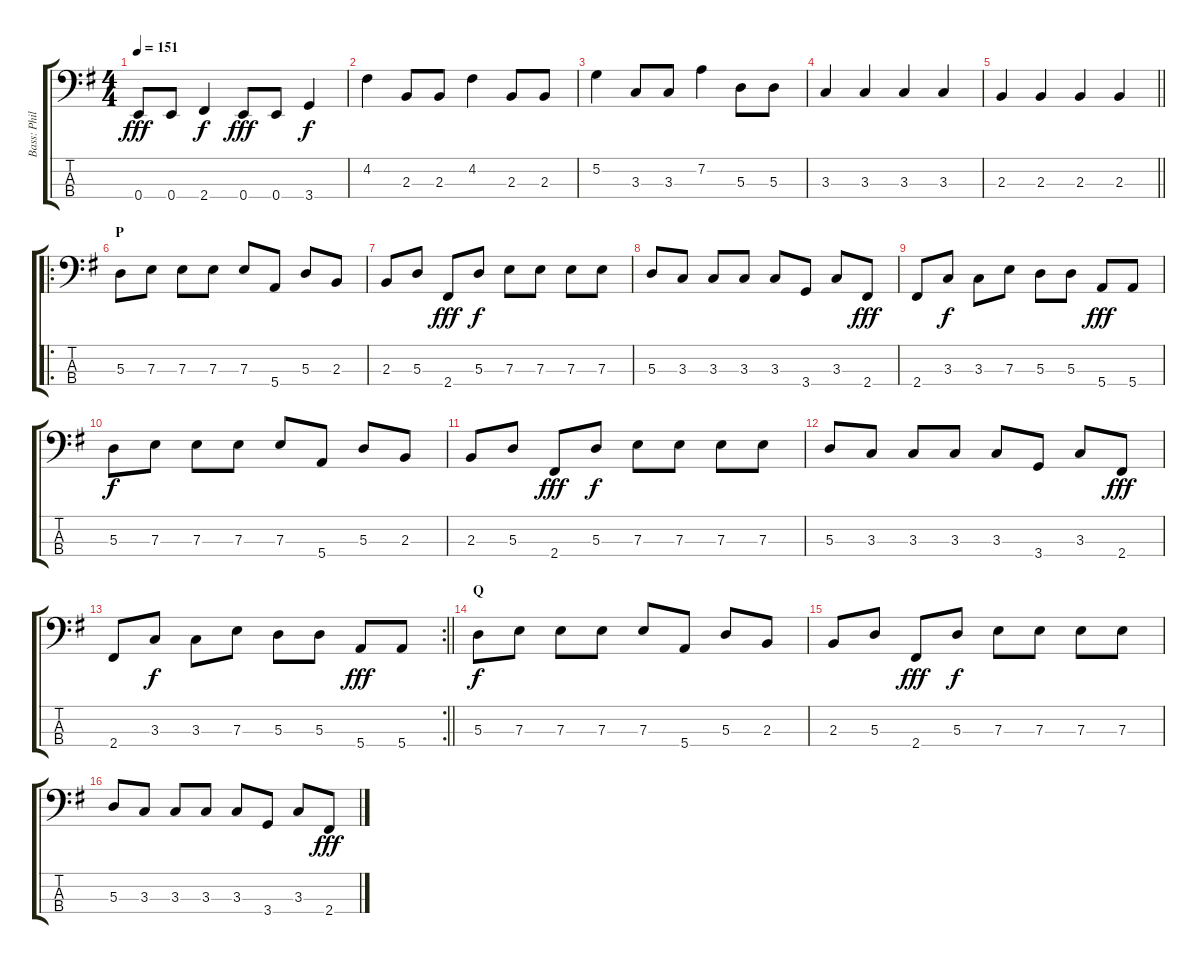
\track ("Bass: Phillip" "Bass: Phil") {instrument electricbassfinger}
\staff {score tabs}
\tuning (G2 D2 A1 E1) {hide}
\ts (4 4)
\tempo 151
\clef f4
\ks g
0.4.8{dy fff} 0.4.8 2.4.4{dy f} 0.4.8{dy fff} 0.4.8 3.4.4{dy f} |
4.2.4 2.3.8 2.3.8 4.2.4 2.3.8 2.3.8 |
5.2.4 3.3.8 3.3.8 7.2.4 5.3.8 5.3.8 |
3.3.4 3.3.4 3.3.4 3.3.4 |
\barLineRight lightlight
2.3.4 2.3.4 2.3.4 2.3.4 |
\ro
\section ("" "P")
5.3.8 7.3.8 7.3.8 7.3.8 7.3.8 5.4.8 5.3.8 2.3.8 |
2.3.8 5.3.8 2.4.8{dy fff} 5.3.8{dy f} 7.3.8 7.3.8 7.3.8 7.3.8 |
5.3.8 3.3.8 3.3.8 3.3.8 3.3.8 3.4.8 3.3.8 2.4.8{dy fff} |
2.4.8 3.3.8{dy f} 3.3.8 7.3.8 5.3.8 5.3.8 5.4.8{dy fff} 5.4.8 |
5.3.8{dy f} 7.3.8 7.3.8 7.3.8 7.3.8 5.4.8 5.3.8 2.3.8 |
2.3.8 5.3.8 2.4.8{dy fff} 5.3.8{dy f} 7.3.8 7.3.8 7.3.8 7.3.8 |
5.3.8 3.3.8 3.3.8 3.3.8 3.3.8 3.4.8 3.3.8 2.4.8{dy fff} |
\rc 2
\barLineRight lightlight
2.4.8 3.3.8{dy f} 3.3.8 7.3.8 5.3.8 5.3.8 5.4.8{dy fff} 5.4.8 |
\section ("" "Q")
5.3.8{dy f} 7.3.8 7.3.8 7.3.8 7.3.8 5.4.8 5.3.8 2.3.8 |
2.3.8 5.3.8 2.4.8{dy fff} 5.3.8{dy f} 7.3.8 7.3.8 7.3.8 7.3.8 |
5.3.8 3.3.8 3.3.8 3.3.8 3.3.8 3.4.8 3.3.8 2.4.8{dy fff}
